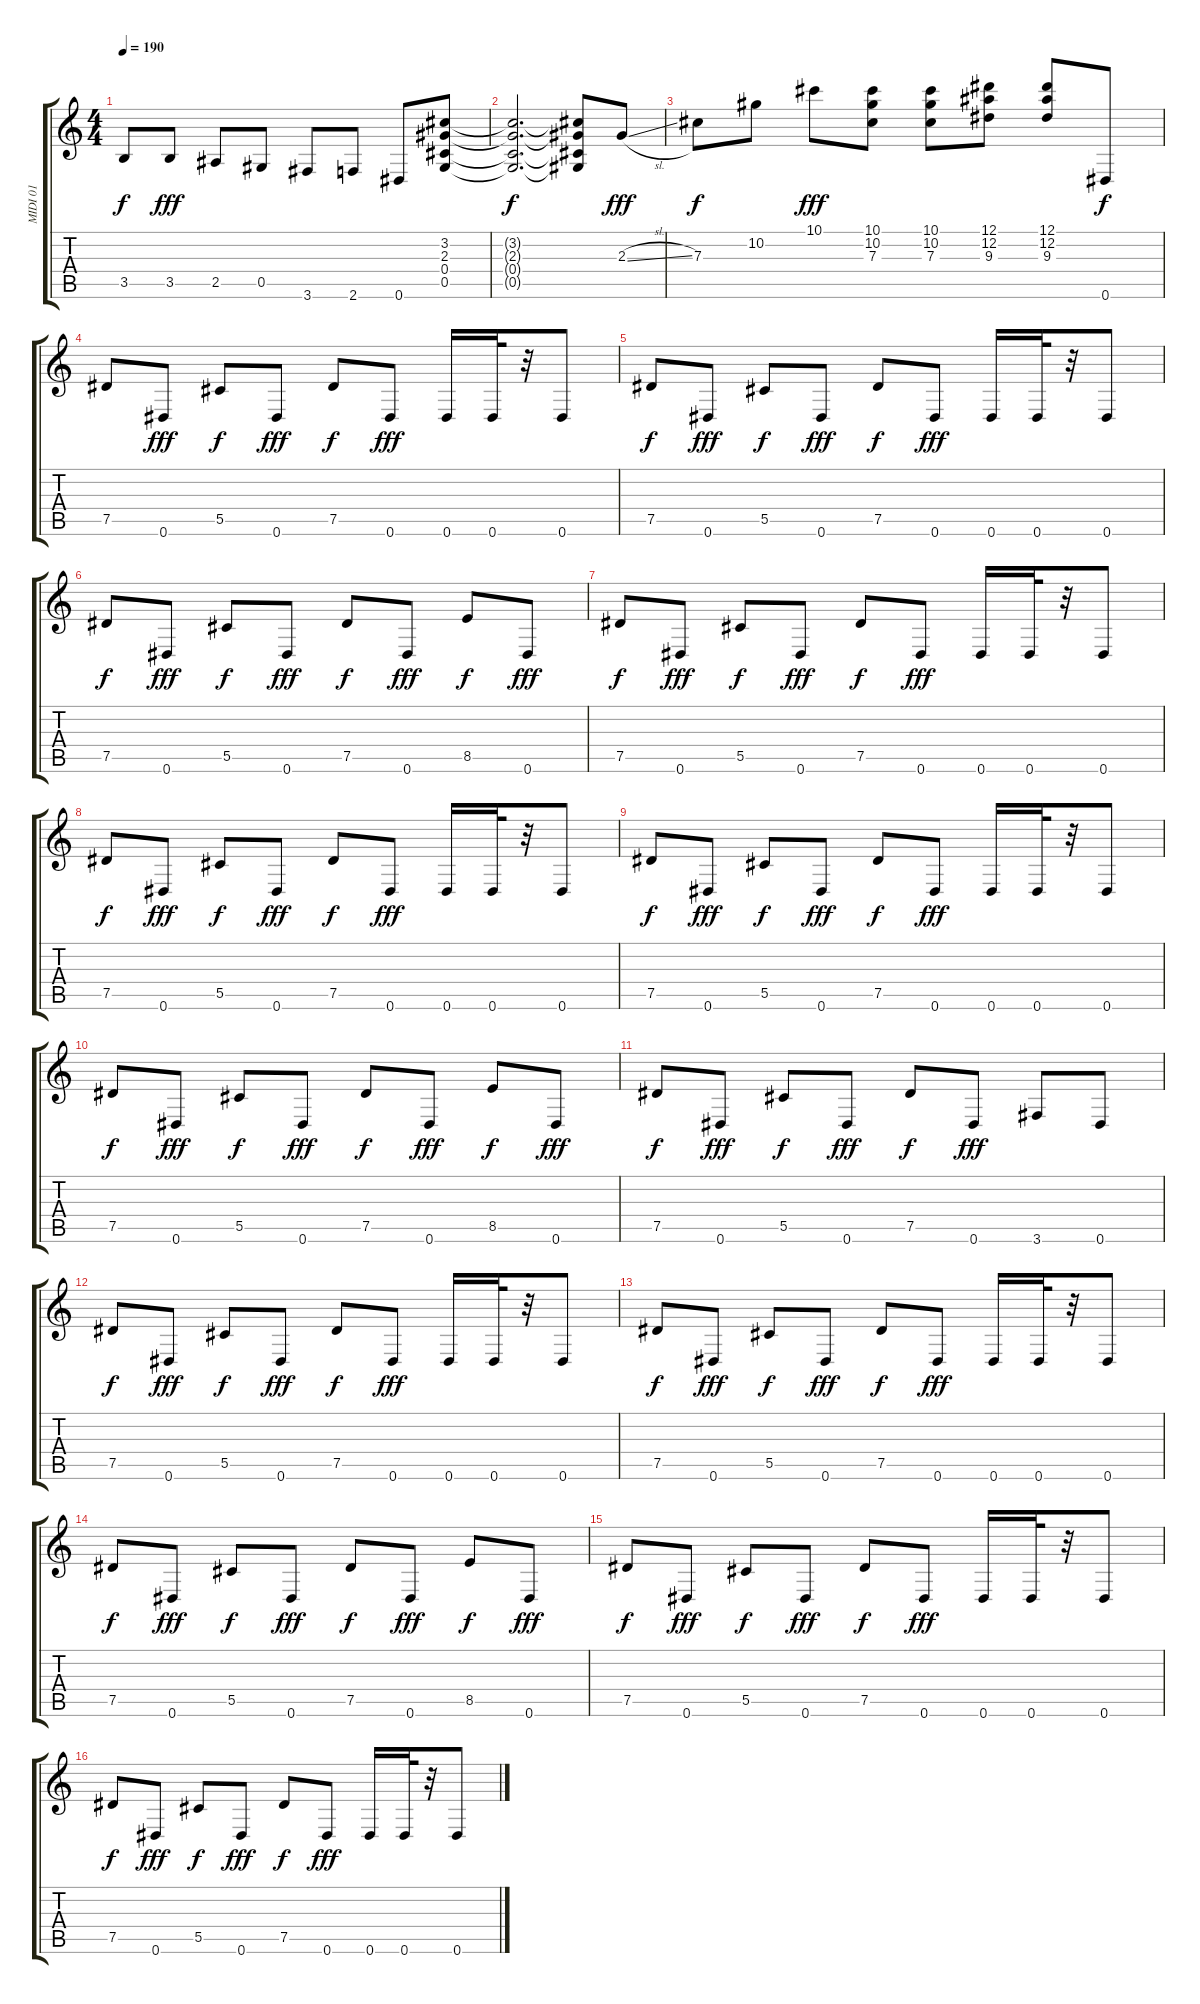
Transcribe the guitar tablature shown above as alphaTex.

\track ("MIDI 01" "MIDI 01") {instrument distortionguitar}
\staff {score tabs}
\tuning (Eb4 Bb3 Gb3 Db3 Ab2 Eb2) {hide}
\ts (4 4)
\tempo 190
\clef g2
\ks c
3.5{t}.8{dy f} 3.5.8{dy fff} 2.5.8 0.5.8 3.6.8 2.6.8 0.6.8 (3.2 2.3 0.4 0.5).8 |
(3.2{t} 2.3{t} 0.4{t} 0.5{t}).2{d dy f} (3.2{t} 2.3{t} 0.4{t} 0.5{t}).8 2.3{sl}.8{dy fff} |
7.3.8{dy f} 10.2.8 10.1.8{dy fff} (10.1 10.2 7.3).8 (10.1 10.2 7.3).8 (12.1 12.2 9.3).8 (12.1 12.2 9.3).8 0.6.8{dy f} |
7.5.8 0.6.8{dy fff} 5.5.8{dy f} 0.6.8{dy fff} 7.5.8{dy f} 0.6.8{dy fff} 0.6.16 0.6.32 r.32 0.6.8 |
7.5.8{dy f} 0.6.8{dy fff} 5.5.8{dy f} 0.6.8{dy fff} 7.5.8{dy f} 0.6.8{dy fff} 0.6.16 0.6.32 r.32 0.6.8 |
7.5.8{dy f} 0.6.8{dy fff} 5.5.8{dy f} 0.6.8{dy fff} 7.5.8{dy f} 0.6.8{dy fff} 8.5.8{dy f} 0.6.8{dy fff} |
7.5.8{dy f} 0.6.8{dy fff} 5.5.8{dy f} 0.6.8{dy fff} 7.5.8{dy f} 0.6.8{dy fff} 0.6.16 0.6.32 r.32 0.6.8 |
7.5.8{dy f} 0.6.8{dy fff} 5.5.8{dy f} 0.6.8{dy fff} 7.5.8{dy f} 0.6.8{dy fff} 0.6.16 0.6.32 r.32 0.6.8 |
7.5.8{dy f} 0.6.8{dy fff} 5.5.8{dy f} 0.6.8{dy fff} 7.5.8{dy f} 0.6.8{dy fff} 0.6.16 0.6.32 r.32 0.6.8 |
7.5.8{dy f} 0.6.8{dy fff} 5.5.8{dy f} 0.6.8{dy fff} 7.5.8{dy f} 0.6.8{dy fff} 8.5.8{dy f} 0.6.8{dy fff} |
7.5.8{dy f} 0.6.8{dy fff} 5.5.8{dy f} 0.6.8{dy fff} 7.5.8{dy f} 0.6.8{dy fff} 3.6.8 0.6.8 |
7.5.8{dy f} 0.6.8{dy fff} 5.5.8{dy f} 0.6.8{dy fff} 7.5.8{dy f} 0.6.8{dy fff} 0.6.16 0.6.32 r.32 0.6.8 |
7.5.8{dy f} 0.6.8{dy fff} 5.5.8{dy f} 0.6.8{dy fff} 7.5.8{dy f} 0.6.8{dy fff} 0.6.16 0.6.32 r.32 0.6.8 |
7.5.8{dy f} 0.6.8{dy fff} 5.5.8{dy f} 0.6.8{dy fff} 7.5.8{dy f} 0.6.8{dy fff} 8.5.8{dy f} 0.6.8{dy fff} |
7.5.8{dy f} 0.6.8{dy fff} 5.5.8{dy f} 0.6.8{dy fff} 7.5.8{dy f} 0.6.8{dy fff} 0.6.16 0.6.32 r.32 0.6.8 |
7.5.8{dy f} 0.6.8{dy fff} 5.5.8{dy f} 0.6.8{dy fff} 7.5.8{dy f} 0.6.8{dy fff} 0.6.16 0.6.32 r.32 0.6.8
